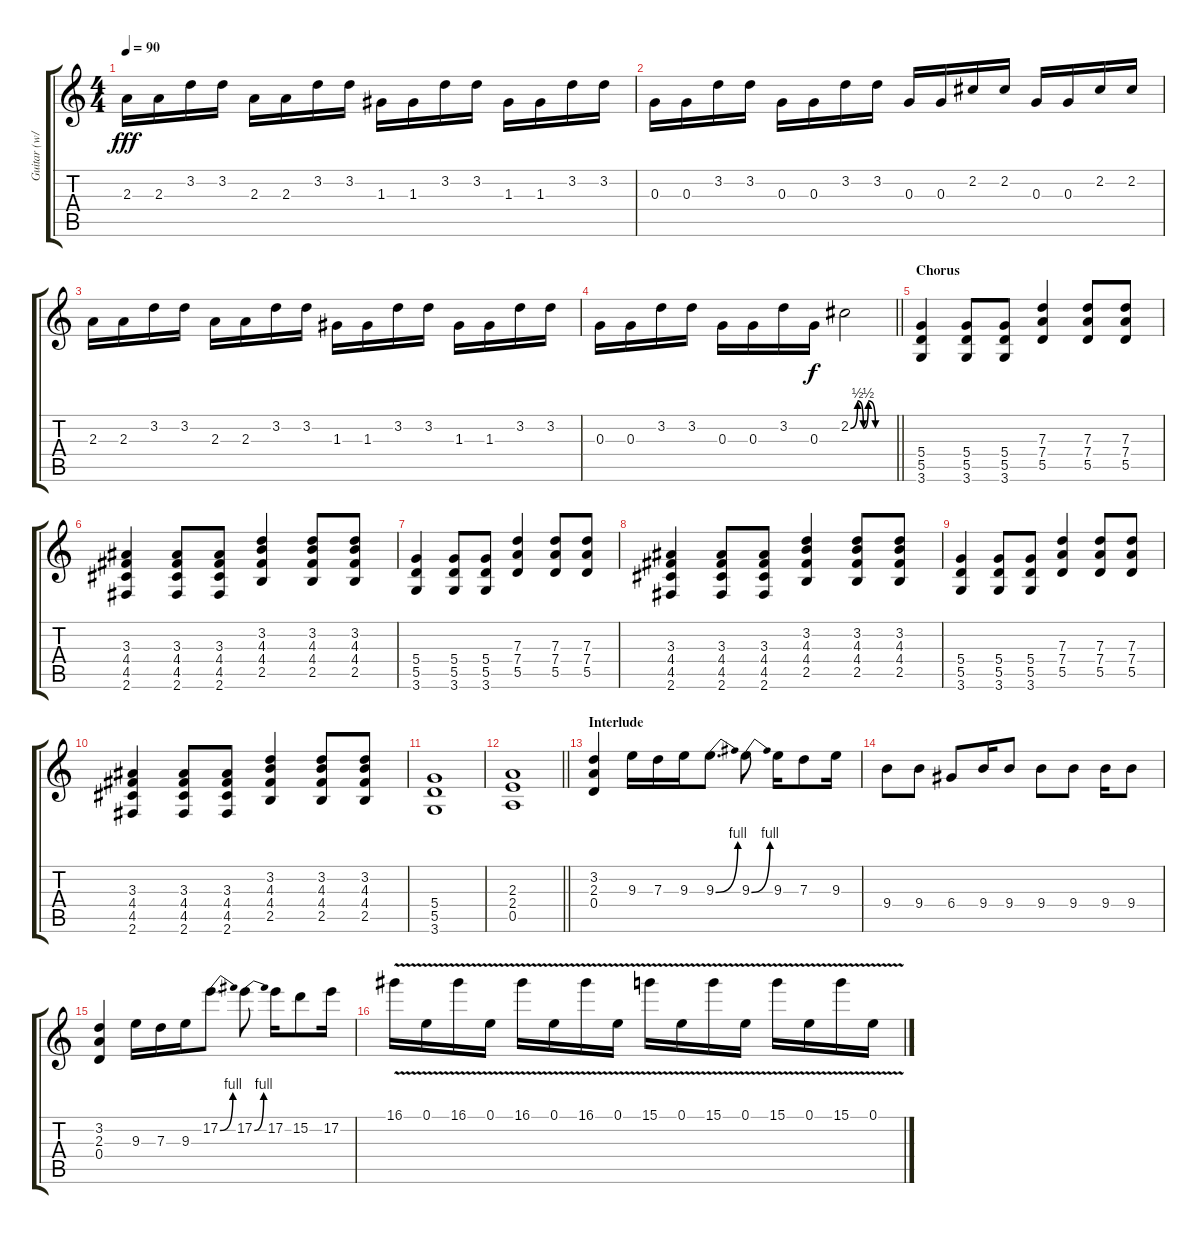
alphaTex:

\track ("Guitar (w/overdrive)" "Guitar (w/") {instrument overdrivenguitar}
\staff {score tabs}
\tuning (E4 B3 G3 D3 A2 E2) {hide}
\ts (4 4)
\tempo 90
\clef g2
\ks c
2.3.16{dy fff} 2.3.16 3.2.16 3.2.16 2.3.16 2.3.16 3.2.16 3.2.16 1.3.16 1.3.16 3.2.16 3.2.16 1.3.16 1.3.16 3.2.16 3.2.16 |
0.3.16 0.3.16 3.2.16 3.2.16 0.3.16 0.3.16 3.2.16 3.2.16 0.3.16 0.3.16 2.2.16 2.2.16 0.3.16 0.3.16 2.2.16 2.2.16 |
2.3.16 2.3.16 3.2.16 3.2.16 2.3.16 2.3.16 3.2.16 3.2.16 1.3.16 1.3.16 3.2.16 3.2.16 1.3.16 1.3.16 3.2.16 3.2.16 |
\barLineRight lightlight
0.3.16 0.3.16 3.2.16 3.2.16 0.3.16 0.3.16 3.2.16 0.3.16{dy f} 2.2{be (custom 0 0 10 2 18 0 25 2 35 0 60 0)}.2 |
\section ("" "Chorus")
(5.4 5.5 3.6).4{volume 13} (5.4 5.5 3.6).8 (5.4 5.5 3.6).8 (7.3 7.4 5.5).4 (7.3 7.4 5.5).8 (7.3 7.4 5.5).8 |
(3.3 4.4 4.5 2.6).4 (3.3 4.4 4.5 2.6).8 (3.3 4.4 4.5 2.6).8 (3.2 4.3 4.4 2.5).4 (3.2 4.3 4.4 2.5).8 (3.2 4.3 4.4 2.5).8 |
(5.4 5.5 3.6).4 (5.4 5.5 3.6).8 (5.4 5.5 3.6).8 (7.3 7.4 5.5).4 (7.3 7.4 5.5).8 (7.3 7.4 5.5).8 |
(3.3 4.4 4.5 2.6).4 (3.3 4.4 4.5 2.6).8 (3.3 4.4 4.5 2.6).8 (3.2 4.3 4.4 2.5).4 (3.2 4.3 4.4 2.5).8 (3.2 4.3 4.4 2.5).8 |
(5.4 5.5 3.6).4 (5.4 5.5 3.6).8 (5.4 5.5 3.6).8 (7.3 7.4 5.5).4 (7.3 7.4 5.5).8 (7.3 7.4 5.5).8 |
(3.3 4.4 4.5 2.6).4 (3.3 4.4 4.5 2.6).8 (3.3 4.4 4.5 2.6).8 (3.2 4.3 4.4 2.5).4 (3.2 4.3 4.4 2.5).8 (3.2 4.3 4.4 2.5).8 |
(5.4 5.5 3.6).1 |
\barLineRight lightlight
(2.3 2.4 0.5).1 |
\section ("" "Interlude")
(3.2 2.3 0.4).4 9.3.16 7.3.16 9.3.16 9.3{be (bend 0 0 60 4)}.8{d} 9.3{be (bend 0 0 60 4)}.8 9.3.16 7.3.8 9.3.16 |
9.4.8 9.4.8 6.4.8 9.4.16 9.4.8 9.4.8 9.4.8 9.4.16 9.4.8 |
(3.2 2.3 0.4).4 9.3.16 7.3.16 9.3.16 17.2{be (bend 0 0 60 4)}.8{d} 17.2{be (bend 0 0 60 4)}.8 17.2.16 15.2.8 17.2.16 |
16.1{v}.16 0.1{v}.16 16.1{v}.16 0.1{v}.16 16.1{v}.16 0.1{v}.16 16.1{v}.16 0.1{v}.16 15.1{v}.16 0.1{v}.16 15.1{v}.16 0.1{v}.16 15.1{v}.16 0.1{v}.16 15.1{v}.16 0.1{v}.16
